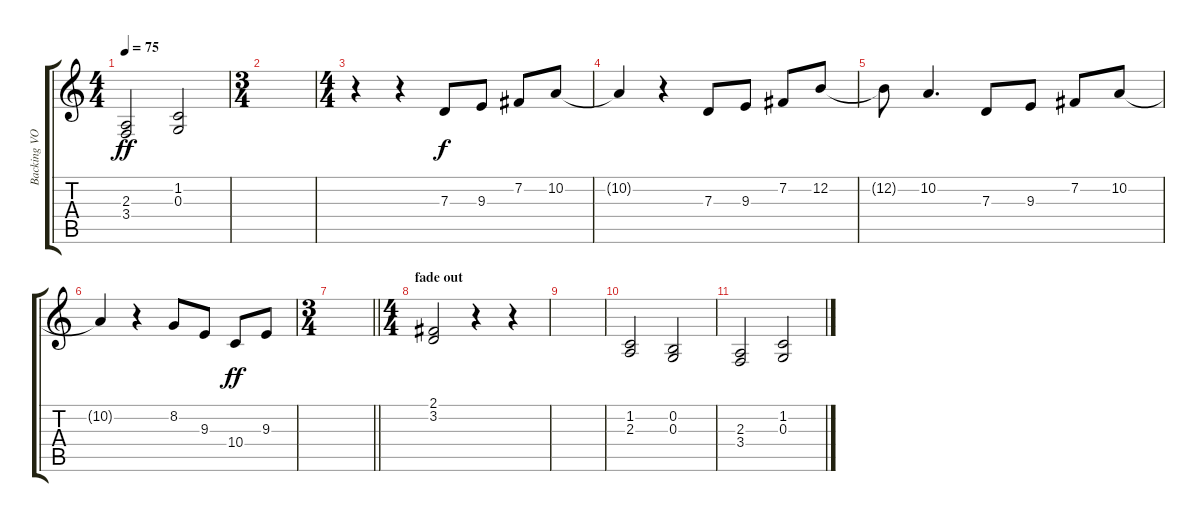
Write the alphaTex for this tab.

\track ("Backing VOCALS" "Backing VO") {instrument voiceoohs}
\staff {score tabs}
\tuning (E4 B3 G3 D3 A2 E2) {hide}
\ts (4 4)
\tempo 75
\clef g2
\ks c
(2.3 3.4).2{dy ff} (1.2 0.3).2 |
\ts (3 4)
|
\ts (4 4)
r.4{instrument voiceoohs} r.4 7.3.8{dy f} 9.3.8 7.2.8 10.2.8 |
10.2{t}.4 r.4 7.3.8 9.3.8 7.2.8 12.2.8 |
12.2{t}.8 10.2.4{d} 7.3.8 9.3.8 7.2.8 10.2.8 |
10.2{t}.4 r.4 8.2.8 9.3.8 10.4.8{dy ff} 9.3.8 |
\ts (3 4)
\barLineRight lightlight
|
\ts (4 4)
\section ("" "fade out")
(2.1 3.2).2 r.4 r.4 |
|
(1.2 2.3).2 (0.2 0.3).2 |
(2.3 3.4).2 (1.2 0.3).2
